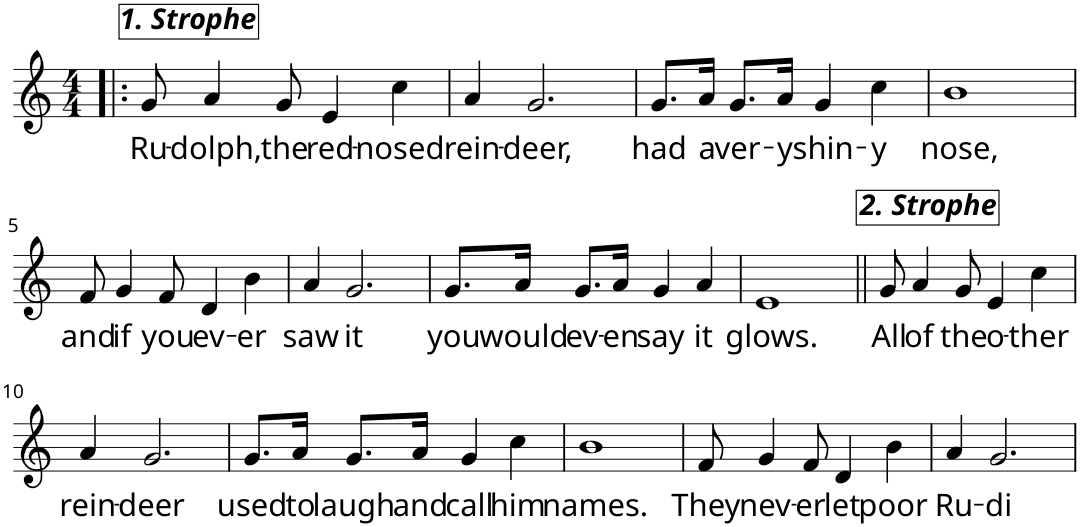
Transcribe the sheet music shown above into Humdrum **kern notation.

**kern	**text
*part1	*part1
*staff1	*staff1
*I"[Voice]	*
*I'V	*
*clefG2	*
*k[]	*
*M4/4	*
=1!|:	=1!|:
!LO:TX:a:Bi:t=1. Strophe	!
!	!LO:LY:b
8g/	Ru-
!	!LO:LY:b
4a/	-dolph,
!	!LO:LY:b
8g/	the
!	!LO:LY:b
4e/	red-
!	!LO:LY:b
4cc\	-nosed
=2	=2
!	!LO:LY:b
4a/	rein-
!	!LO:LY:b
2.g/	-deer,
=3	=3
!	!LO:LY:b
8.g/L	had
!	!LO:LY:b
16a/Jk	a
!	!LO:LY:b
8.g/L	ver-
!	!LO:LY:b
16a/Jk	-y
!	!LO:LY:b
4g/	shin-
!	!LO:LY:b
4cc\	-y
=4	=4
!	!LO:LY:b
1b	nose,
!!LO:LB:g=z
=5	=5
!	!LO:LY:b
8f/	and
!	!LO:LY:b
4g/	if
!	!LO:LY:b
8f/	you
!	!LO:LY:b
4d/	ev-
!	!LO:LY:b
4b\	-er
=6	=6
!	!LO:LY:b
4a/	saw
!	!LO:LY:b
2.g/	it
=7	=7
!	!LO:LY:b
8.g/L	you
!	!LO:LY:b
16a/Jk	would
!	!LO:LY:b
8.g/L	ev-
!	!LO:LY:b
16a/Jk	-en
!	!LO:LY:b
4g/	say
!	!LO:LY:b
4a/	it
=8	=8
!	!LO:LY:b
1e	glows.
=9||	=9||
!LO:TX:a:Bi:t=2. Strophe	!
!	!LO:LY:b
8g/	All
!	!LO:LY:b
4a/	of
!	!LO:LY:b
8g/	the
!	!LO:LY:b
4e/	o-
!	!LO:LY:b
4cc\	-ther
!!LO:LB:g=z
=10	=10
!	!LO:LY:b
4a/	rein-
!	!LO:LY:b
2.g/	-deer
=11	=11
!	!LO:LY:b
8.g/L	used
!	!LO:LY:b
16a/Jk	to
!	!LO:LY:b
8.g/L	laugh
!	!LO:LY:b
16a/Jk	and
!	!LO:LY:b
4g/	call
!	!LO:LY:b
4cc\	him
=12	=12
!	!LO:LY:b
1b	names.
=13	=13
!	!LO:LY:b
8f/	They
!	!LO:LY:b
4g/	nev-
!	!LO:LY:b
8f/	-er
!	!LO:LY:b
4d/	let
!	!LO:LY:b
4b\	poor
=14	=14
!	!LO:LY:b
4a/	Ru-
!	!LO:LY:b
2.g/	-di
=	=
*-	*-
